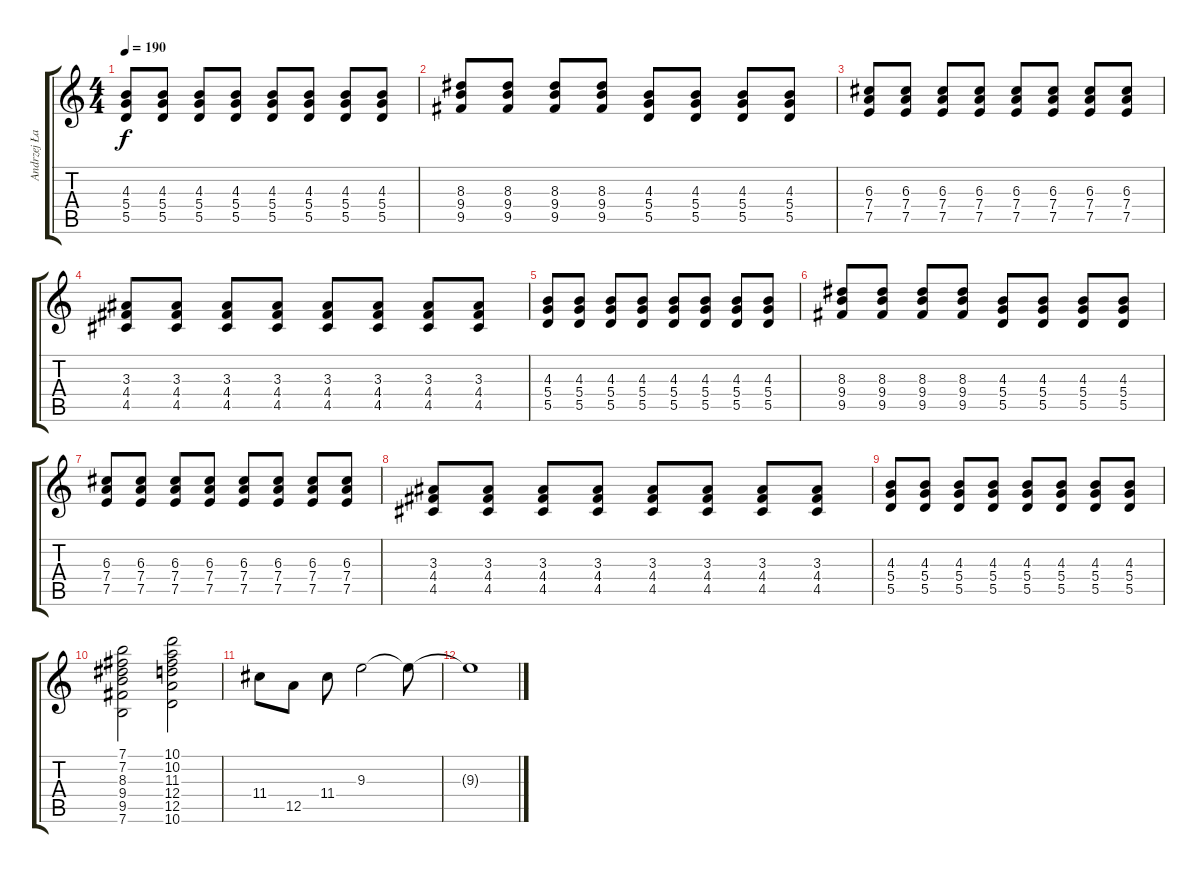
\track ("Andrzej Łabędzki" "Andrzej Ła") {instrument acousticguitarsteel}
\staff {score tabs}
\tuning (E4 B3 G3 D3 A2 E2) {hide}
\ts (4 4)
\tempo 190
\clef g2
\ks c
(4.3 5.4 5.5).8{dy f} (4.3 5.4 5.5).8 (4.3 5.4 5.5).8 (4.3 5.4 5.5).8 (4.3 5.4 5.5).8 (4.3 5.4 5.5).8 (4.3 5.4 5.5).8 (4.3 5.4 5.5).8 |
(8.3 9.4 9.5).8 (8.3 9.4 9.5).8 (8.3 9.4 9.5).8 (8.3 9.4 9.5).8 (4.3 5.4 5.5).8 (4.3 5.4 5.5).8 (4.3 5.4 5.5).8 (4.3 5.4 5.5).8 |
(6.3 7.4 7.5).8 (6.3 7.4 7.5).8 (6.3 7.4 7.5).8 (6.3 7.4 7.5).8 (6.3 7.4 7.5).8 (6.3 7.4 7.5).8 (6.3 7.4 7.5).8 (6.3 7.4 7.5).8 |
(3.3 4.4 4.5).8 (3.3 4.4 4.5).8 (3.3 4.4 4.5).8 (3.3 4.4 4.5).8 (3.3 4.4 4.5).8 (3.3 4.4 4.5).8 (3.3 4.4 4.5).8 (3.3 4.4 4.5).8 |
(4.3 5.4 5.5).8 (4.3 5.4 5.5).8 (4.3 5.4 5.5).8 (4.3 5.4 5.5).8 (4.3 5.4 5.5).8 (4.3 5.4 5.5).8 (4.3 5.4 5.5).8 (4.3 5.4 5.5).8 |
(8.3 9.4 9.5).8 (8.3 9.4 9.5).8 (8.3 9.4 9.5).8 (8.3 9.4 9.5).8 (4.3 5.4 5.5).8 (4.3 5.4 5.5).8 (4.3 5.4 5.5).8 (4.3 5.4 5.5).8 |
(6.3 7.4 7.5).8 (6.3 7.4 7.5).8 (6.3 7.4 7.5).8 (6.3 7.4 7.5).8 (6.3 7.4 7.5).8 (6.3 7.4 7.5).8 (6.3 7.4 7.5).8 (6.3 7.4 7.5).8 |
(3.3 4.4 4.5).8 (3.3 4.4 4.5).8 (3.3 4.4 4.5).8 (3.3 4.4 4.5).8 (3.3 4.4 4.5).8 (3.3 4.4 4.5).8 (3.3 4.4 4.5).8 (3.3 4.4 4.5).8 |
(4.3 5.4 5.5).8 (4.3 5.4 5.5).8 (4.3 5.4 5.5).8 (4.3 5.4 5.5).8 (4.3 5.4 5.5).8 (4.3 5.4 5.5).8 (4.3 5.4 5.5).8 (4.3 5.4 5.5).8 |
(7.1 7.2 8.3 9.4 9.5 7.6).2 (10.1 10.2 11.3 12.4 12.5 10.6).2 |
11.4.8 12.5.8 11.4.8 9.3.2 9.3{t}.8 |
9.3{t}.1
